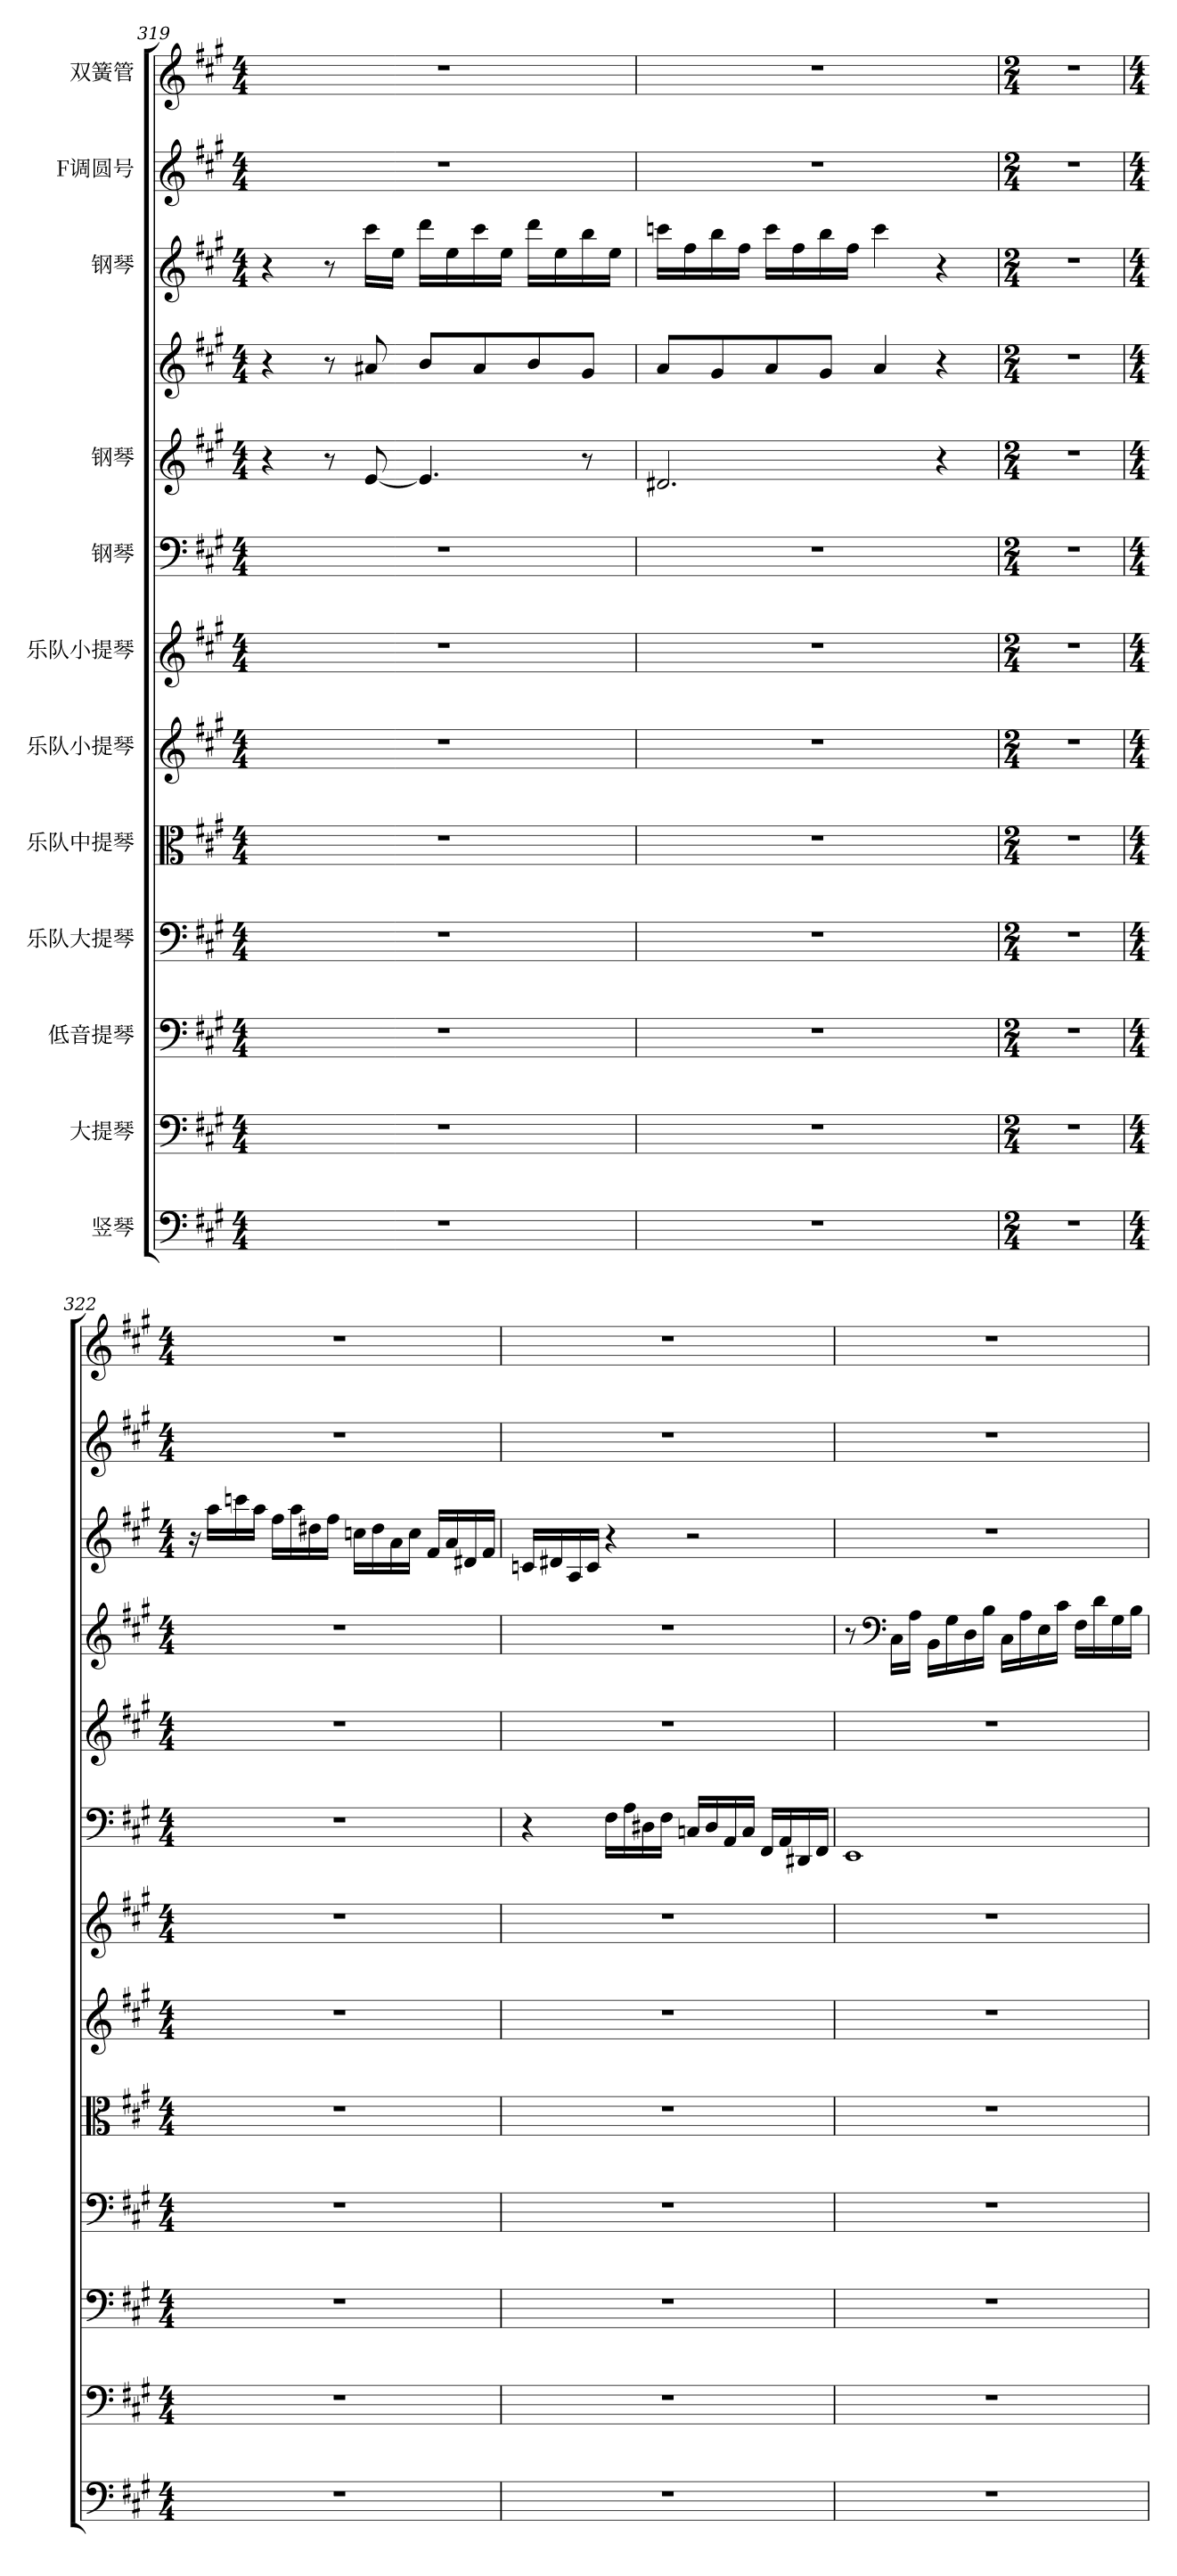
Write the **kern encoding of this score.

**kern	**kern	**kern	**kern	**kern	**kern	**kern	**kern	**kern	**kern	**kern	**kern	**kern
*part12	*part11	*part10	*part9	*part8	*part7	*part6	*part5	*part4	*part4	*part3	*part2	*part1
*staff13	*staff12	*staff11	*staff10	*staff9	*staff8	*staff7	*staff6	*staff5	*staff4	*staff3	*staff2	*staff1
*I"竖琴	*I"大提琴	*I"低音提琴	*I"乐队大提琴	*I"乐队中提琴	*I"乐队小提琴	*I"乐队小提琴	*I"钢琴	*I"钢琴	*	*I"钢琴	*I"F调圆号	*I"双簧管
*clefF4	*clefF4	*clefF4	*clefF4	*clefC3	*clefG2	*clefG2	*clefF4	*clefG2	*clefG2	*clefG2	*clefG2	*clefG2
*	*	*ITrd7c12	*	*	*	*	*	*	*	*	*ITrd4c7	*
*k[f#c#g#]	*k[f#c#g#]	*k[f#c#g#]	*k[f#c#g#]	*k[f#c#g#]	*k[f#c#g#]	*k[f#c#g#]	*k[f#c#g#]	*k[f#c#g#]	*k[f#c#g#]	*k[f#c#g#]	*k[f#c#]	*k[f#c#g#]
*M4/4	*M4/4	*M4/4	*M4/4	*M4/4	*M4/4	*M4/4	*M4/4	*M4/4	*M4/4	*M4/4	*M4/4	*M4/4
=319	=319	=319	=319	=319	=319	=319	=319	=319	=319	=319	=319	=319
1r	1r	1r	1r	1r	1r	1r	1r	4r	4r	4r	1r	1r
.	.	.	.	.	.	.	.	8r	8r	8r	.	.
.	.	.	.	.	.	.	.	[8e/	8a#X/	16ccc#\LL	.	.
.	.	.	.	.	.	.	.	.	.	16ee\JJ	.	.
.	.	.	.	.	.	.	.	4.e/]	8b/L	16ddd\LL	.	.
.	.	.	.	.	.	.	.	.	.	16ee\	.	.
.	.	.	.	.	.	.	.	.	8a#/	16ccc#\	.	.
.	.	.	.	.	.	.	.	.	.	16ee\JJ	.	.
.	.	.	.	.	.	.	.	.	8b/	16ddd\LL	.	.
.	.	.	.	.	.	.	.	.	.	16ee\	.	.
.	.	.	.	.	.	.	.	8r	8g#/J	16bb\	.	.
.	.	.	.	.	.	.	.	.	.	16ee\JJ	.	.
=320	=320	=320	=320	=320	=320	=320	=320	=320	=320	=320	=320	=320
1r	1r	1r	1r	1r	1r	1r	1r	2.d#X/	8a/L	16cccn\LL	1r	1r
.	.	.	.	.	.	.	.	.	.	16ff#\	.	.
.	.	.	.	.	.	.	.	.	8g#/	16bb\	.	.
.	.	.	.	.	.	.	.	.	.	16ff#\JJ	.	.
.	.	.	.	.	.	.	.	.	8a/	16ccc\LL	.	.
.	.	.	.	.	.	.	.	.	.	16ff#\	.	.
.	.	.	.	.	.	.	.	.	8g#/J	16bb\	.	.
.	.	.	.	.	.	.	.	.	.	16ff#\JJ	.	.
.	.	.	.	.	.	.	.	.	4a/	4ccc\	.	.
.	.	.	.	.	.	.	.	4r	4r	4r	.	.
=321	=321	=321	=321	=321	=321	=321	=321	=321	=321	=321	=321	=321
*M2/4	*M2/4	*M2/4	*M2/4	*M2/4	*M2/4	*M2/4	*M2/4	*M2/4	*M2/4	*M2/4	*M2/4	*M2/4
2r	2r	2r	2r	2r	2r	2r	2r	2r	2r	2r	2r	2r
!!LO:PB:g=z
=322	=322	=322	=322	=322	=322	=322	=322	=322	=322	=322	=322	=322
*M4/4	*M4/4	*M4/4	*M4/4	*M4/4	*M4/4	*M4/4	*M4/4	*M4/4	*M4/4	*M4/4	*M4/4	*M4/4
1r	1r	1r	1r	1r	1r	1r	1r	1r	1r	16r	1r	1r
.	.	.	.	.	.	.	.	.	.	16aa\LL	.	.
.	.	.	.	.	.	.	.	.	.	16cccn\	.	.
.	.	.	.	.	.	.	.	.	.	16aa\JJ	.	.
.	.	.	.	.	.	.	.	.	.	16ff#\LL	.	.
.	.	.	.	.	.	.	.	.	.	16aa\	.	.
.	.	.	.	.	.	.	.	.	.	16dd#X\	.	.
.	.	.	.	.	.	.	.	.	.	16ff#\JJ	.	.
.	.	.	.	.	.	.	.	.	.	16ccn\LL	.	.
.	.	.	.	.	.	.	.	.	.	16dd#\	.	.
.	.	.	.	.	.	.	.	.	.	16a\	.	.
.	.	.	.	.	.	.	.	.	.	16cc\JJ	.	.
.	.	.	.	.	.	.	.	.	.	16f#/LL	.	.
.	.	.	.	.	.	.	.	.	.	16a/	.	.
.	.	.	.	.	.	.	.	.	.	16d#X/	.	.
.	.	.	.	.	.	.	.	.	.	16f#/JJ	.	.
=323	=323	=323	=323	=323	=323	=323	=323	=323	=323	=323	=323	=323
1r	1r	1r	1r	1r	1r	1r	4r	1r	1r	16cn/LL	1r	1r
.	.	.	.	.	.	.	.	.	.	16d#X/	.	.
.	.	.	.	.	.	.	.	.	.	16A/	.	.
.	.	.	.	.	.	.	.	.	.	16c/JJ	.	.
.	.	.	.	.	.	.	16F#\LL	.	.	4r	.	.
.	.	.	.	.	.	.	16A\	.	.	.	.	.
.	.	.	.	.	.	.	16D#X\	.	.	.	.	.
.	.	.	.	.	.	.	16F#\JJ	.	.	.	.	.
.	.	.	.	.	.	.	16Cn/LL	.	.	2r	.	.
.	.	.	.	.	.	.	16D#/	.	.	.	.	.
.	.	.	.	.	.	.	16AA/	.	.	.	.	.
.	.	.	.	.	.	.	16C/JJ	.	.	.	.	.
.	.	.	.	.	.	.	16FF#/LL	.	.	.	.	.
.	.	.	.	.	.	.	16AA/	.	.	.	.	.
.	.	.	.	.	.	.	16DD#X/	.	.	.	.	.
.	.	.	.	.	.	.	16FF#/JJ	.	.	.	.	.
!!LO:PB:g=z
=324	=324	=324	=324	=324	=324	=324	=324	=324	=324	=324	=324	=324
1r	1r	1r	1r	1r	1r	1r	1EE	1r	8r	1r	1r	1r
*	*	*	*	*	*	*	*	*	*clefF4	*	*	*
.	.	.	.	.	.	.	.	.	16C#\LL	.	.	.
.	.	.	.	.	.	.	.	.	16A\JJ	.	.	.
.	.	.	.	.	.	.	.	.	16BB\LL	.	.	.
.	.	.	.	.	.	.	.	.	16G#\	.	.	.
.	.	.	.	.	.	.	.	.	16D\	.	.	.
.	.	.	.	.	.	.	.	.	16B\JJ	.	.	.
.	.	.	.	.	.	.	.	.	16C#\LL	.	.	.
.	.	.	.	.	.	.	.	.	16A\	.	.	.
.	.	.	.	.	.	.	.	.	16E\	.	.	.
.	.	.	.	.	.	.	.	.	16c#\JJ	.	.	.
.	.	.	.	.	.	.	.	.	16F#\LL	.	.	.
.	.	.	.	.	.	.	.	.	16d\	.	.	.
.	.	.	.	.	.	.	.	.	16G#\	.	.	.
.	.	.	.	.	.	.	.	.	16B\JJ	.	.	.
=	=	=	=	=	=	=	=	=	=	=	=	=
*-	*-	*-	*-	*-	*-	*-	*-	*-	*-	*-	*-	*-
